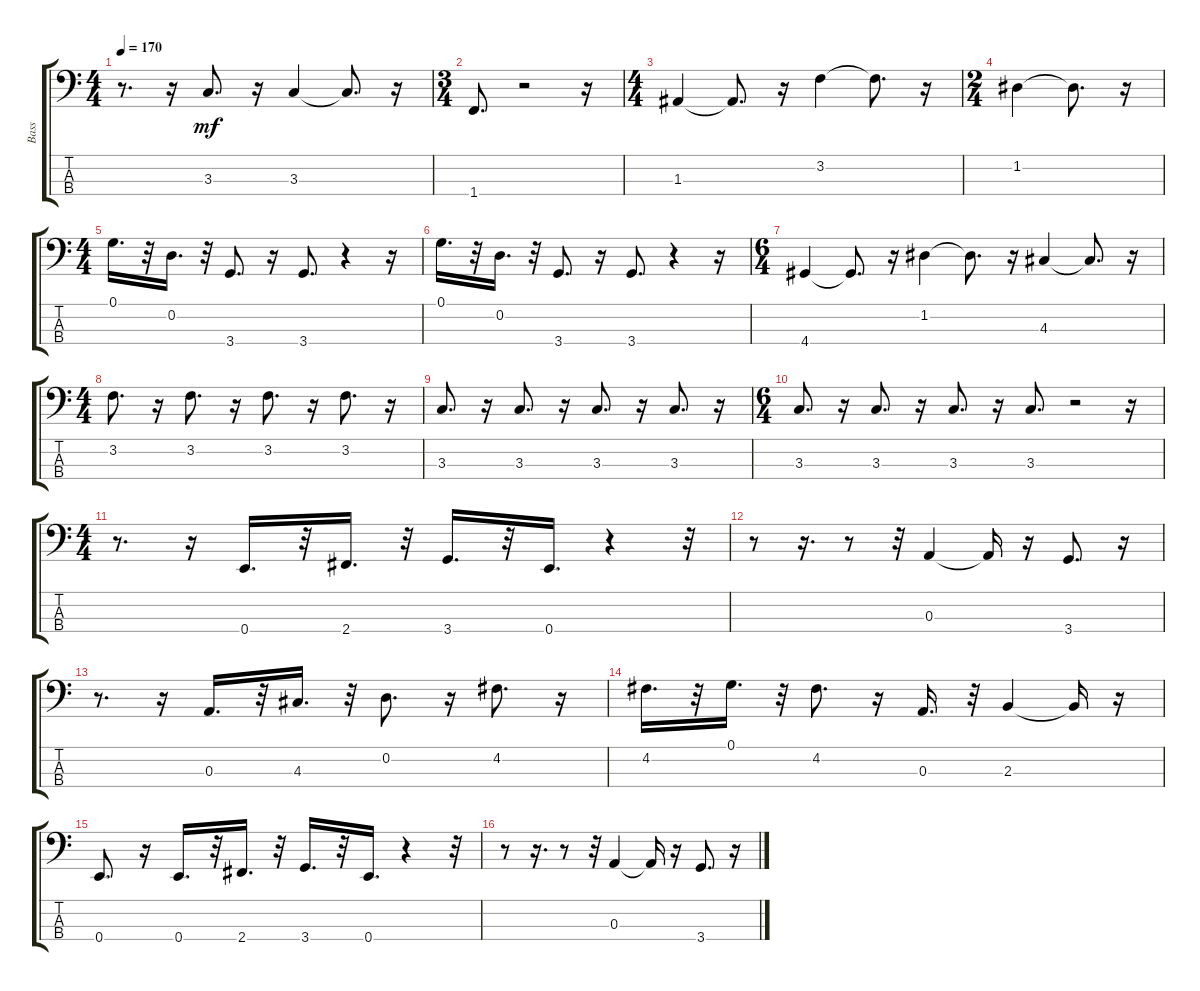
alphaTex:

\track ("Bass" "Bass") {instrument electricbassfinger}
\staff {score tabs}
\tuning (G2 D2 A1 E1) {hide}
\ts (4 4)
\tempo 170
\clef f4
\ks c
r.8{d dy mf} r.16 3.3.8{d} r.16 3.3.4 3.3{t}.8{d} r.16 |
\ts (3 4)
1.4.8{d} r.2 r.16 |
\ts (4 4)
1.3.4 1.3{t}.8{d} r.16 3.2.4 3.2{t}.8{d} r.16 |
\ts (2 4)
1.2.4 1.2{t}.8{d} r.16 |
\ts (4 4)
0.1.16{d} r.32 0.2.16{d} r.32 3.4.8{d} r.16 3.4.8{d} r.4 r.16 |
0.1.16{d} r.32 0.2.16{d} r.32 3.4.8{d} r.16 3.4.8{d} r.4 r.16 |
\ts (6 4)
4.4.4 4.4{t}.8{d} r.16 1.2.4 1.2{t}.8{d} r.16 4.3.4 4.3{t}.8{d} r.16 |
\ts (4 4)
3.2.8{d} r.16 3.2.8{d} r.16 3.2.8{d} r.16 3.2.8{d} r.16 |
3.3.8{d} r.16 3.3.8{d} r.16 3.3.8{d} r.16 3.3.8{d} r.16 |
\ts (6 4)
3.3.8{d} r.16 3.3.8{d} r.16 3.3.8{d} r.16 3.3.8{d} r.2 r.16 |
\ts (4 4)
r.8{d} r.16 0.4.16{d} r.32 2.4.16{d} r.32 3.4.16{d} r.32 0.4.16{d} r.4 r.32 |
r.8 r.16{d} r.8 r.32 0.3.4 0.3{t}.16 r.16 3.4.8{d} r.16 |
r.8{d} r.16 0.3.16{d} r.32 4.3.16{d} r.32 0.2.8{d} r.16 4.2.8{d} r.16 |
4.2.16{d} r.32 0.1.16{d} r.32 4.2.8{d} r.16 0.3.16{d} r.32 2.3.4 2.3{t}.16 r.16 |
0.4.8{d} r.16 0.4.16{d} r.32 2.4.16{d} r.32 3.4.16{d} r.32 0.4.16{d} r.4 r.32 |
r.8 r.16{d} r.8 r.32 0.3.4 0.3{t}.16 r.16 3.4.8{d} r.16
